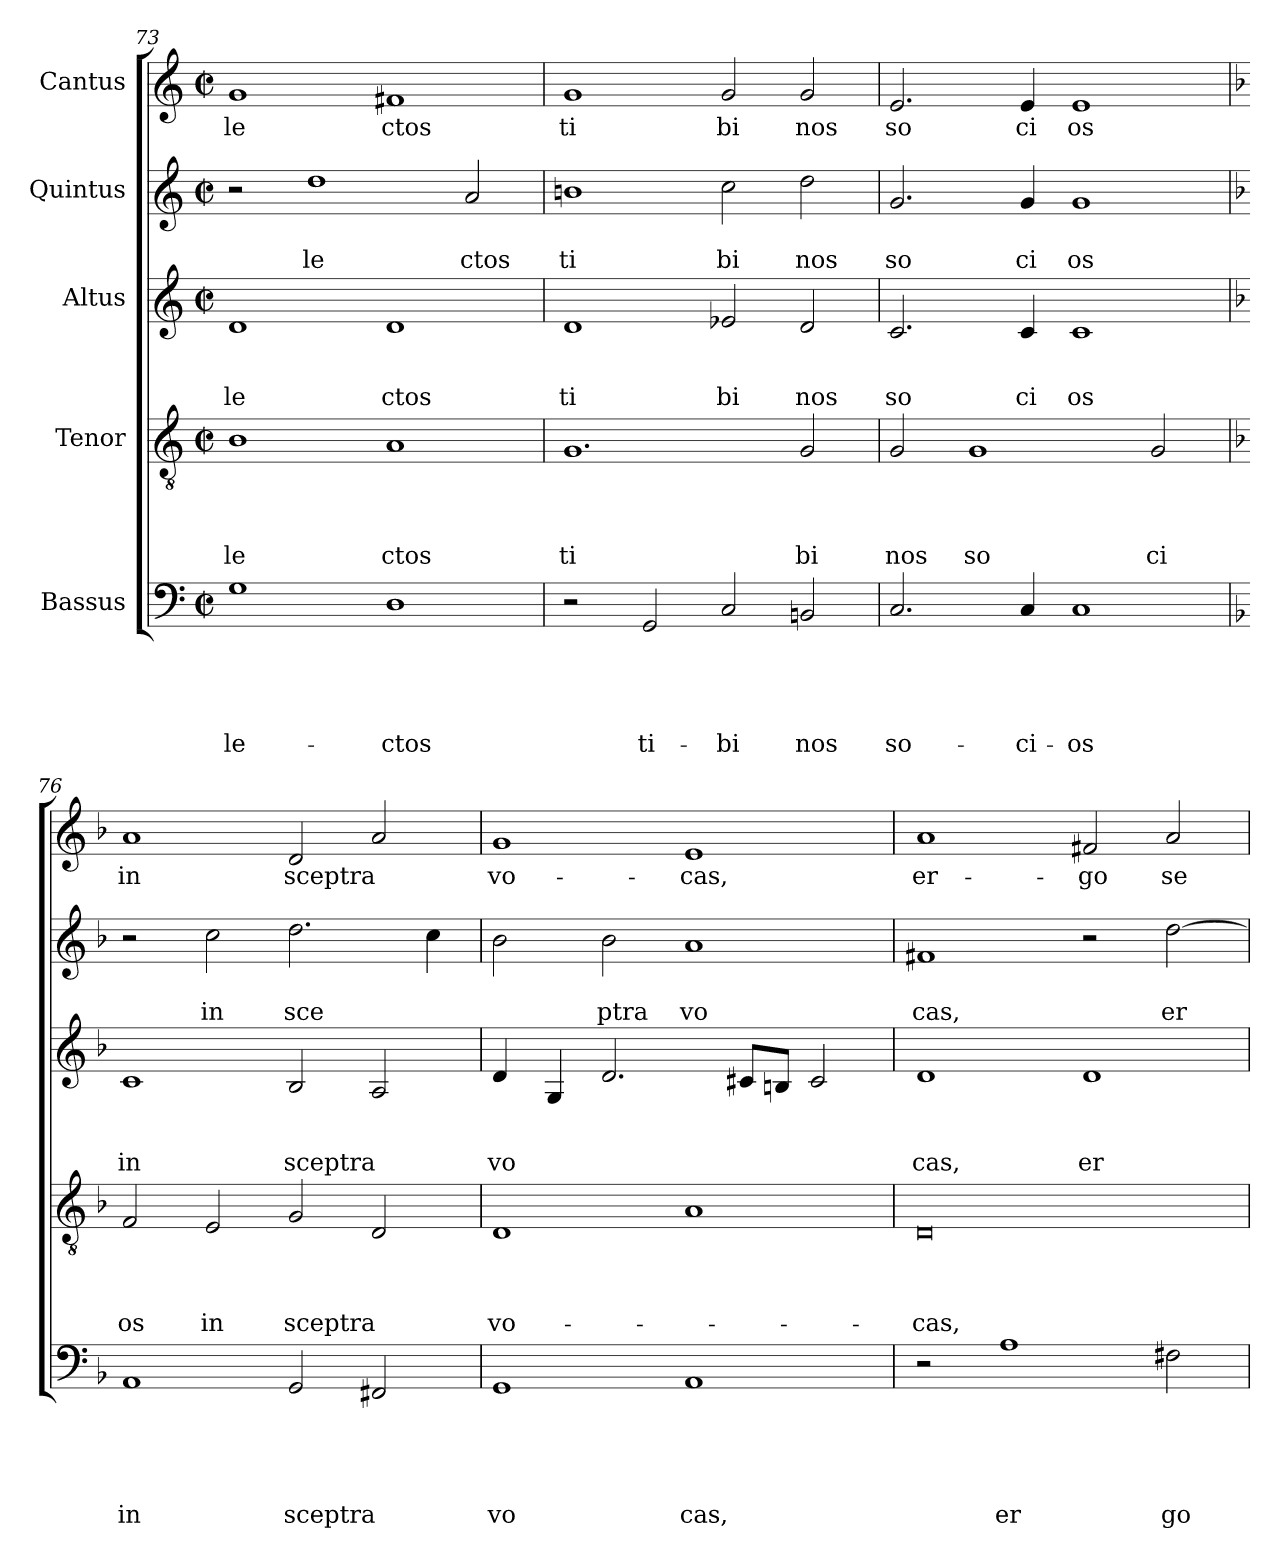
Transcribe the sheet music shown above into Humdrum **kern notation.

**kern	**text	**text	**text	**text	**text	**kern	**text	**text	**text	**text	**kern	**text	**text	**text	**kern	**text	**text	**kern	**text
*part5	*part5	*part5	*part5	*part5	*part5	*part4	*part4	*part4	*part4	*part4	*part3	*part3	*part3	*part3	*part2	*part2	*part2	*part1	*part1
*staff5	*staff5	*staff5	*staff5	*staff5	*staff5	*staff4	*staff4	*staff4	*staff4	*staff4	*staff3	*staff3	*staff3	*staff3	*staff2	*staff2	*staff2	*staff1	*staff1
*I"Bassus	*	*	*	*	*	*I"Tenor	*	*	*	*	*I"Altus	*	*	*	*I"Quintus	*	*	*I"Cantus	*
*clefF4	*	*	*	*	*	*clefGv2	*	*	*	*	*clefG2	*	*	*	*clefG2	*	*	*clefG2	*
*k[]	*	*	*	*	*	*k[]	*	*	*	*	*k[]	*	*	*	*k[]	*	*	*k[]	*
*C:	*	*	*	*	*	*C:	*	*	*	*	*C:	*	*	*	*C:	*	*	*C:	*
*M2/2	*	*	*	*	*	*M2/2	*	*	*	*	*M2/2	*	*	*	*M2/2	*	*	*M2/2	*
*met(c|)	*	*	*	*	*	*met(c|)	*	*	*	*	*met(c|)	*	*	*	*met(c|)	*	*	*met(c|)	*
=73	=73	=73	=73	=73	=73	=73	=73	=73	=73	=73	=73	=73	=73	=73	=73	=73	=73	=73	=73
!	!	!	!	!	!LO:LY:b	!	!	!	!	!LO:LY:b	!	!	!	!LO:LY:b	!	!	!	!	!LO:LY:b
1G	.	.	.	.	le-	1B	.	.	.	le	1d	.	.	le	2r	.	.	1g	le
!	!	!	!	!	!	!	!	!	!	!	!	!	!	!	!	!	!LO:LY:b	!	!
.	.	.	.	.	.	.	.	.	.	.	.	.	.	.	1dd	.	le	.	.
!	!	!	!	!	!LO:LY:b	!	!	!	!	!LO:LY:b	!	!	!	!LO:LY:b	!	!	!	!	!LO:LY:b
1D	.	.	.	.	-ctos	1A	.	.	.	ctos	1d	.	.	ctos	.	.	.	1f#X	ctos
!	!	!	!	!	!	!	!	!	!	!	!	!	!	!	!	!	!LO:LY:b	!	!
.	.	.	.	.	.	.	.	.	.	.	.	.	.	.	2a/	.	ctos	.	.
=74	=74	=74	=74	=74	=74	=74	=74	=74	=74	=74	=74	=74	=74	=74	=74	=74	=74	=74	=74
!	!	!	!	!	!	!	!	!	!	!LO:LY:b	!	!	!	!LO:LY:b	!	!	!LO:LY:b	!	!LO:LY:b
2r	.	.	.	.	.	1.G	.	.	.	ti	1d	.	.	ti	1bn	.	ti	1g	ti
!	!	!	!	!	!LO:LY:b	!	!	!	!	!	!	!	!	!	!	!	!	!	!
2GG/	.	.	.	.	ti-	.	.	.	.	.	.	.	.	.	.	.	.	.	.
!	!	!	!	!	!LO:LY:b	!	!	!	!	!	!	!	!	!LO:LY:b	!	!	!LO:LY:b	!	!LO:LY:b
2C/	.	.	.	.	-bi	.	.	.	.	.	2e-X/	.	.	bi	2cc\	.	bi	2g/	bi
!	!	!	!	!	!LO:LY:b	!	!	!	!	!LO:LY:b	!	!	!	!LO:LY:b	!	!	!LO:LY:b	!	!LO:LY:b
2BBn/	.	.	.	.	nos	2G/	.	.	.	bi	2d/	.	.	nos	2dd\	.	nos	2g/	nos
=75	=75	=75	=75	=75	=75	=75	=75	=75	=75	=75	=75	=75	=75	=75	=75	=75	=75	=75	=75
!	!	!	!	!	!LO:LY:b	!	!	!	!	!LO:LY:b	!	!	!	!LO:LY:b	!	!	!LO:LY:b	!	!LO:LY:b
2.C/	.	.	.	.	so-	2G/	.	.	.	nos	2.c/	.	.	so	2.g/	.	so	2.e/	so
!	!	!	!	!	!	!	!	!	!	!LO:LY:b	!	!	!	!	!	!	!	!	!
.	.	.	.	.	.	1G	.	.	.	so	.	.	.	.	.	.	.	.	.
!	!	!	!	!	!LO:LY:b	!	!	!	!	!	!	!	!	!LO:LY:b	!	!	!LO:LY:b	!	!LO:LY:b
4C/	.	.	.	.	-ci-	.	.	.	.	.	4c/	.	.	ci	4g/	.	ci	4e/	ci
!	!	!	!	!	!LO:LY:b	!	!	!	!	!	!	!	!	!LO:LY:b	!	!	!LO:LY:b	!	!LO:LY:b
1C	.	.	.	.	-os	.	.	.	.	.	1c	.	.	os	1g	.	os	1e	os
!	!	!	!	!	!	!	!	!	!	!LO:LY:b	!	!	!	!	!	!	!	!	!
.	.	.	.	.	.	2G/	.	.	.	ci	.	.	.	.	.	.	.	.	.
!!LO:LB:g=z
=76	=76	=76	=76	=76	=76	=76	=76	=76	=76	=76	=76	=76	=76	=76	=76	=76	=76	=76	=76
*k[b-]	*	*	*	*	*	*k[b-]	*	*	*	*	*k[b-]	*	*	*	*k[b-]	*	*	*k[b-]	*
*F:	*	*	*	*	*	*F:	*	*	*	*	*F:	*	*	*	*F:	*	*	*F:	*
!	!	!	!	!	!LO:LY:b	!	!	!	!	!LO:LY:b	!	!	!	!LO:LY:b	!	!	!	!	!LO:LY:b
1AA	.	.	.	.	in	2F/	.	.	.	os	1c	.	.	in	2r	.	.	1a	in
!	!	!	!	!	!	!	!	!	!	!LO:LY:b	!	!	!	!	!	!	!LO:LY:b	!	!
.	.	.	.	.	.	2E/	.	.	.	in	.	.	.	.	2cc\	.	in	.	.
!	!	!	!	!	!LO:LY:b	!	!	!	!	!LO:LY:b	!	!	!	!LO:LY:b	!	!	!LO:LY:b	!	!LO:LY:b
2GG/	.	.	.	.	sceptra	2G/	.	.	.	sceptra	2B-/	.	.	sceptra	2.dd\	.	sce	2d/	sceptra
2FF#X/	.	.	.	.	.	2D/	.	.	.	.	2A/	.	.	.	.	.	.	2a/	.
.	.	.	.	.	.	.	.	.	.	.	.	.	.	.	4cc\	.	.	.	.
=77	=77	=77	=77	=77	=77	=77	=77	=77	=77	=77	=77	=77	=77	=77	=77	=77	=77	=77	=77
!	!	!	!	!	!LO:LY:b	!	!	!	!	!LO:LY:b	!	!	!	!LO:LY:b	!	!	!	!	!LO:LY:b
1GG	.	.	.	.	vo	1D	.	.	.	vo-	4d/	.	.	vo	2b-\	.	.	1g	vo-
.	.	.	.	.	.	.	.	.	.	.	4G/	.	.	.	.	.	.	.	.
!	!	!	!	!	!	!	!	!	!	!	!	!	!	!	!	!	!LO:LY:b	!	!
.	.	.	.	.	.	.	.	.	.	.	2.d/	.	.	.	2b-\	.	ptra	.	.
!	!	!	!	!	!LO:LY:b	!	!	!	!	!	!	!	!	!	!	!	!LO:LY:b	!	!LO:LY:b
1AA	.	.	.	.	cas,	1A	.	.	.	.	.	.	.	.	1a	.	vo	1e	-cas,
.	.	.	.	.	.	.	.	.	.	.	8c#/L	.	.	.	.	.	.	.	.
.	.	.	.	.	.	.	.	.	.	.	8B/J	.	.	.	.	.	.	.	.
.	.	.	.	.	.	.	.	.	.	.	2c#/	.	.	.	.	.	.	.	.
=78	=78	=78	=78	=78	=78	=78	=78	=78	=78	=78	=78	=78	=78	=78	=78	=78	=78	=78	=78
!	!	!	!	!	!	!	!	!	!	!LO:LY:b	!	!	!	!LO:LY:b	!	!	!LO:LY:b	!	!LO:LY:b
2r	.	.	.	.	.	0D	.	.	.	-cas,	1d	.	.	cas,	1f#X	.	cas,	1a	er-
!	!	!	!	!	!LO:LY:b	!	!	!	!	!	!	!	!	!	!	!	!	!	!
1A	.	.	.	.	er	.	.	.	.	.	.	.	.	.	.	.	.	.	.
!	!	!	!	!	!	!	!	!	!	!	!	!	!	!LO:LY:b	!	!	!	!	!LO:LY:b
.	.	.	.	.	.	.	.	.	.	.	1d	.	.	er	2r	.	.	2f#X/	-go
!	!	!	!	!	!LO:LY:b	!	!	!	!	!	!	!	!	!	!	!	!LO:LY:b	!	!LO:LY:b
2F#X\	.	.	.	.	go	.	.	.	.	.	.	.	.	.	[>2dd\	.	er	2a/	se-
=	=	=	=	=	=	=	=	=	=	=	=	=	=	=	=	=	=	=	=
*-	*-	*-	*-	*-	*-	*-	*-	*-	*-	*-	*-	*-	*-	*-	*-	*-	*-	*-	*-
